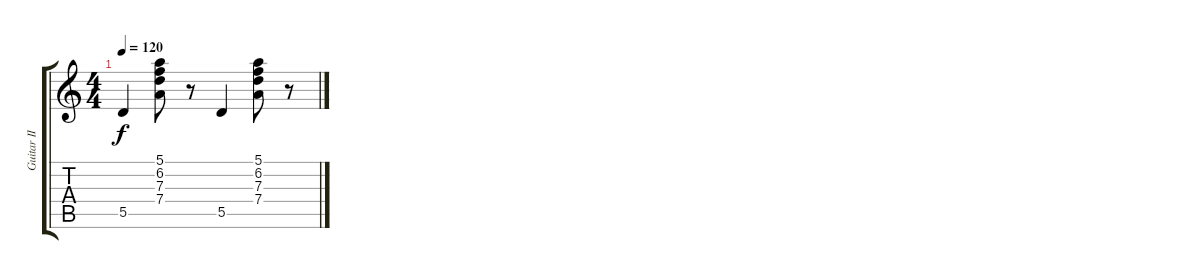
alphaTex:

\track ("Guitar II" "Guitar II") {instrument acousticguitarsteel}
\staff {score tabs}
\tuning (E4 B3 G3 D3 A2 E2) {hide}
\ts (4 4)
\tempo 120
\clef g2
\ks c
5.5.4{dy f} (5.1 6.2 7.3 7.4).8 r.8 5.5.4 (5.1 6.2 7.3 7.4).8 r.8
